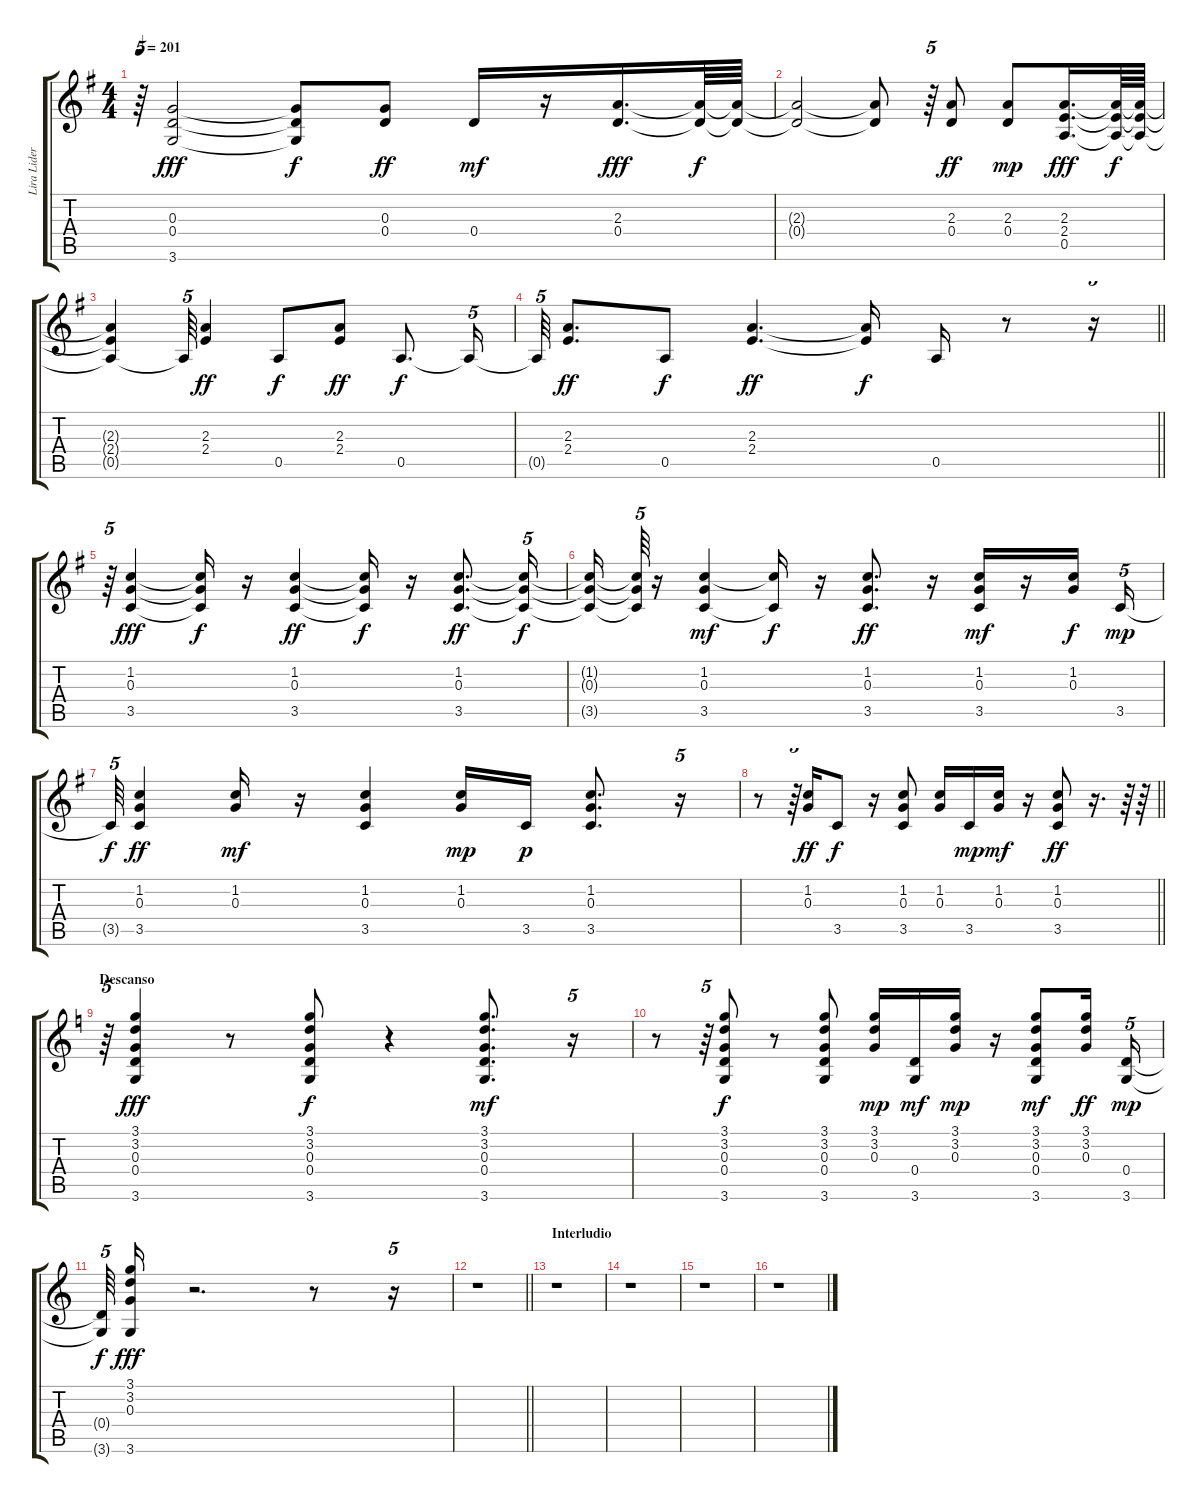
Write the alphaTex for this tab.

\track ("Lira Lider" "Lira Lider") {instrument distortionguitar}
\staff {score tabs}
\tuning (E4 B3 G3 D3 A2 E2) {hide}
\ts (4 4)
\tempo 201
\clef g2
\ks g
r.64{tu (5 4) dy ff} (0.3 0.4 3.6).2{dy fff} (0.3{t} 0.4{t} 3.6{t}).8{dy f} (0.3 0.4).8{dy ff} 0.4.16{dy mf} r.16 (2.3 0.4).16{d dy fff} (2.3{t} 0.4{t}).64{dy f} (2.3{t} 0.4{t}).64 |
(2.3{t} 0.4{t}).2 (2.3{t} 0.4{t}).8 r.64{tu (5 4)} (2.3 0.4).8{dy ff} (2.3 0.4).8{dy mp} (2.3 2.4 0.5).16{d dy fff} (2.3{t} 2.4{t} 0.5{t}).64{dy f} (2.3{t} 2.4{t} 0.5{t}).64 |
(2.3{t} 2.4{t} 0.5{t}).4 0.5{t}.64{tu (5 4)} (2.3 2.4).4{dy ff} 0.5.8{dy f} (2.3 2.4).8{dy ff} 0.5.8{d dy f} 0.5{t}.16{tu (5 4)} |
\barLineRight lightlight
0.5{t}.64{tu (5 4)} (2.3 2.4).8{d dy ff} 0.5.8{dy f} (2.3 2.4).4{d dy ff} (2.3{t} 2.4{t}).16{dy f} 0.5.16 r.8 r.16{tu (5 4)} |
r.64{tu (5 4)} (1.2 0.3 3.5).4{dy fff} (1.2{t} 0.3{t} 3.5{t}).16{dy f} r.16 (1.2 0.3 3.5).4{dy ff} (1.2{t} 0.3{t} 3.5{t}).16{dy f} r.16 (1.2 0.3 3.5).8{d dy ff} (1.2{t} 0.3{t} 3.5{t}).16{tu (5 4) dy f} |
(1.2{t} 0.3{t} 3.5{t}).16 (1.2{t} 0.3{t} 3.5{t}).64{tu (5 4)} r.16 (1.2 0.3 3.5).4{dy mf} (1.2{t} 3.5{t}).16{dy f} r.16 (1.2 0.3 3.5).8{d dy ff} r.16 (1.2 0.3 3.5).16{dy mf} r.16 (1.2 0.3).16{dy f} 3.5.16{tu (5 4) dy mp} |
3.5{t}.64{tu (5 4) dy f} (1.2 0.3 3.5).4{dy ff} (1.2 0.3).16{dy mf} r.16 (1.2 0.3 3.5).4 (1.2 0.3).16{dy mp} 3.5.16{dy p} (1.2 0.3 3.5).8{d} r.16{tu (5 4)} |
\barLineRight lightlight
r.8 r.64{tu (5 4)} (1.2 0.3).16{dy ff} 3.5.8{dy f} r.16 (1.2 0.3 3.5).8 (1.2 0.3).16 3.5.16{dy mp} (1.2 0.3).16{dy mf} r.16 (1.2 0.3 3.5).8{dy ff} r.16{d} r.64 r.64 |
\section ("" "Descanso")
\ks c
r.64{tu (5 4)} (3.1 3.2 0.3 0.4 3.6).4{dy fff} r.8 (3.1 3.2 0.3 0.4 3.6).8{dy f} r.4 (3.1 3.2 0.3 0.4 3.6).8{d dy mf} r.16{tu (5 4)} |
r.8 r.64{tu (5 4)} (3.1 3.2 0.3 0.4 3.6).8{dy f} r.8 (3.1 3.2 0.3 0.4 3.6).8 (3.1 3.2 0.3).16{dy mp} (0.4 3.6).16{dy mf} (3.1 3.2 0.3).16{dy mp} r.16 (3.1 3.2 0.3 0.4 3.6).8{dy mf} (3.1 3.2 0.3).16{dy ff} (0.4 3.6).16{tu (5 4) dy mp} |
(0.4{t} 3.6{t}).64{tu (5 4) dy f} (3.1 3.2 0.3 3.6).16{dy fff} r.2{d} r.8 r.16{tu (5 4)} |
\barLineRight lightlight
r.1 |
\section ("" "Interludio")
r.1 |
r.1 |
r.1 |
r.1
